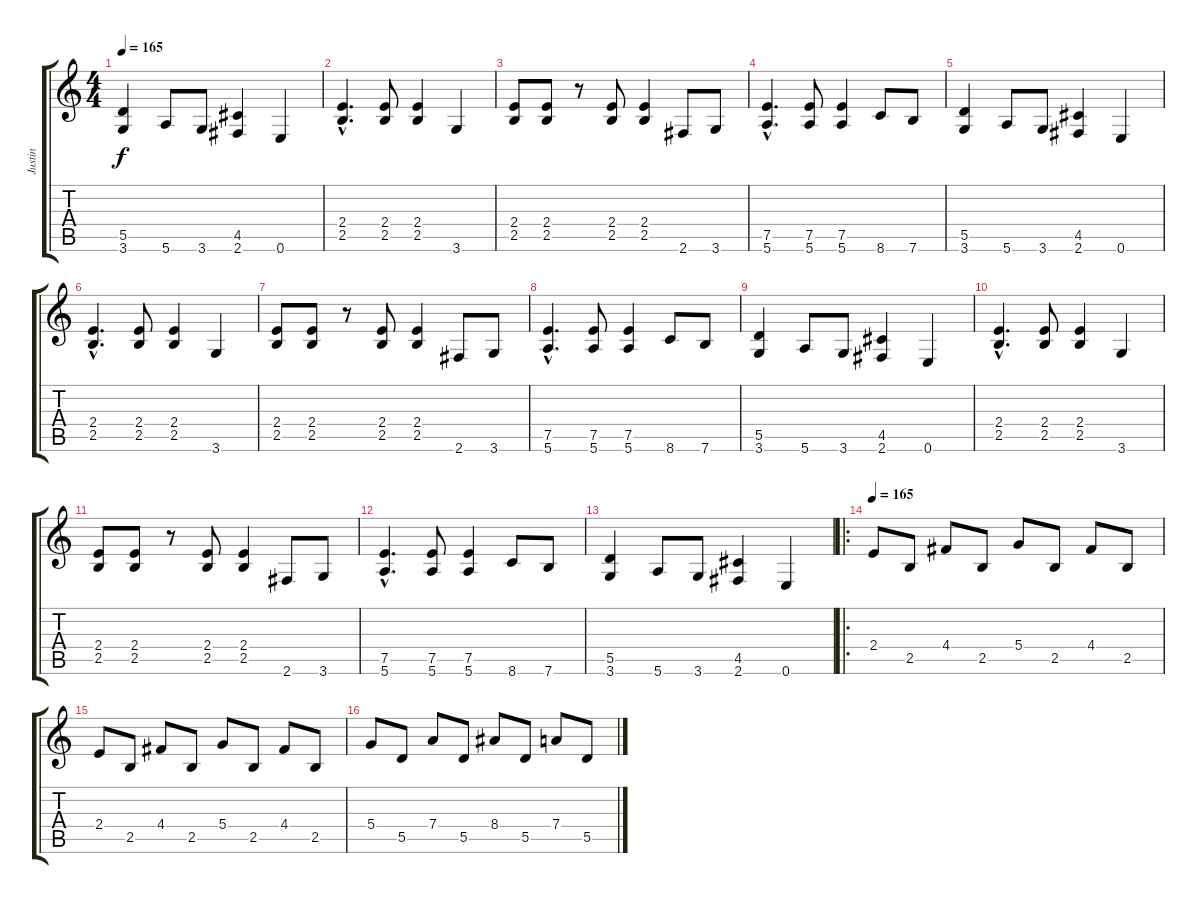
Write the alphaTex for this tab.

\track ("Justin" "Justin") {instrument distortionguitar}
\staff {score tabs}
\tuning (E4 B3 G3 D3 A2 E2) {hide}
\ts (4 4)
\tempo 165
\clef g2
\ks c
(5.5 3.6).4{dy f} 5.6.8 3.6.8 (4.5 2.6).4 0.6.4 |
(2.4{hac} 2.5{hac}).4{d} (2.4 2.5).8 (2.4 2.5).4 3.6.4 |
(2.4 2.5).8 (2.4 2.5).8 r.8 (2.4 2.5).8 (2.4 2.5).4 2.6.8 3.6.8 |
(7.5{hac} 5.6{hac}).4{d} (7.5 5.6).8 (7.5 5.6).4 8.6.8 7.6.8 |
(5.5 3.6).4 5.6.8 3.6.8 (4.5 2.6).4 0.6.4 |
(2.4{hac} 2.5{hac}).4{d} (2.4 2.5).8 (2.4 2.5).4 3.6.4 |
(2.4 2.5).8 (2.4 2.5).8 r.8 (2.4 2.5).8 (2.4 2.5).4 2.6.8 3.6.8 |
(7.5{hac} 5.6{hac}).4{d} (7.5 5.6).8 (7.5 5.6).4 8.6.8 7.6.8 |
(5.5 3.6).4 5.6.8 3.6.8 (4.5 2.6).4 0.6.4 |
(2.4{hac} 2.5{hac}).4{d} (2.4 2.5).8 (2.4 2.5).4 3.6.4 |
(2.4 2.5).8 (2.4 2.5).8 r.8 (2.4 2.5).8 (2.4 2.5).4 2.6.8 3.6.8 |
(7.5{hac} 5.6{hac}).4{d} (7.5 5.6).8 (7.5 5.6).4 8.6.8 7.6.8 |
(5.5 3.6).4 5.6.8 3.6.8 (4.5 2.6).4 0.6.4 |
\ro
\tempo 165
2.4.8 2.5.8 4.4.8 2.5.8 5.4.8 2.5.8 4.4.8 2.5.8 |
2.4.8 2.5.8 4.4.8 2.5.8 5.4.8 2.5.8 4.4.8 2.5.8 |
5.4.8 5.5.8 7.4.8 5.5.8 8.4.8 5.5.8 7.4.8 5.5.8
